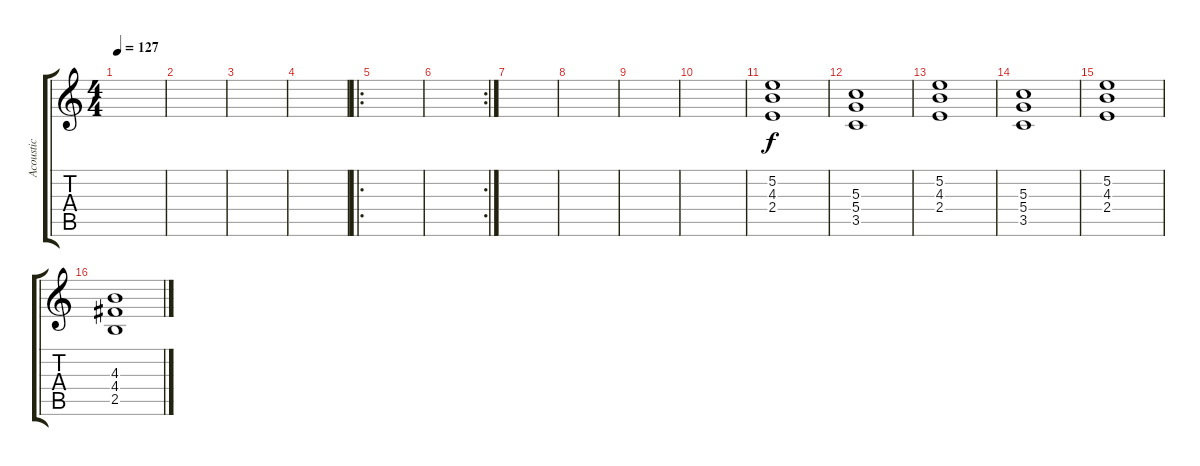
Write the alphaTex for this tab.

\track ("Acoustic" "Acoustic") {instrument acousticguitarnylon}
\staff {score tabs}
\tuning (E4 B3 G3 D3 A2 E2) {hide}
\ts (4 4)
\tempo 127
\clef g2
\ks c
|
|
|
|
\ro
|
\rc 2
|
|
|
|
|
(5.2 4.3 2.4).1{instrument electricguitarclean} |
(5.3 5.4 3.5).1 |
(5.2 4.3 2.4).1 |
(5.3 5.4 3.5).1 |
(5.2 4.3 2.4).1 |
(4.3 4.4 2.5).1
